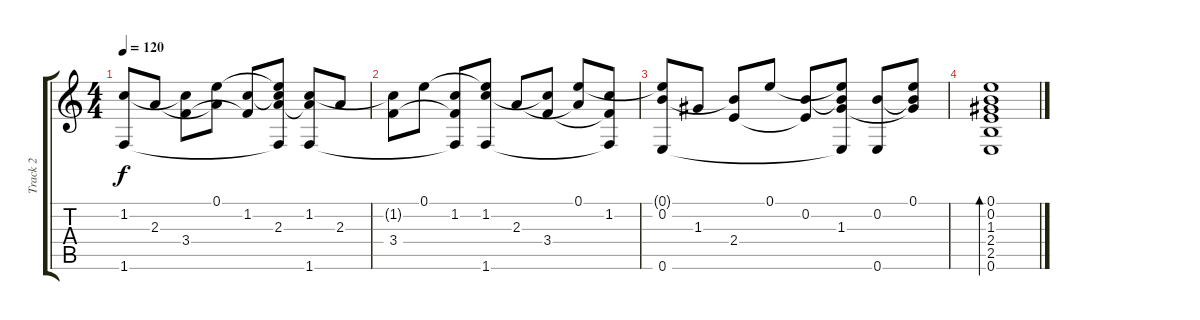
\track ("Track 2" "Track 2") {instrument acousticguitarnylon}
\staff {score tabs}
\tuning (E4 B3 G3 D3 A2 E2) {hide}
\ts (4 4)
\tempo 120
\clef g2
\ks c
(1.2 1.6).8{dy f} 2.3.8 (1.2{t} 3.4).8 (0.1 2.3{t}).8 (1.2 3.4{t}).8 (0.1{t} 1.2{t} 2.3 1.6{t}).8 (1.2 2.3{t} 1.6).8 2.3.8 |
(1.2{t} 3.4).8 0.1.8 (1.2 3.4{t} 1.6{t}).8 (0.1{t} 1.2 1.6).8 2.3.8 (1.2{t} 3.4).8 (0.1 2.3{t}).8 (1.2 3.4{t} 1.6{t}).8 |
(0.1{t} 0.2 0.6).8 1.3.8 (0.2{t} 2.4).8 0.1.8 (0.2 2.4{t}).8 (0.1{t} 0.2{t} 1.3 0.6{t}).8 (0.2 0.6).8 (0.1 0.2{t} 1.3{t}).8 |
(0.1 0.2 1.3 2.4 2.5 0.6).1{bd 480}
